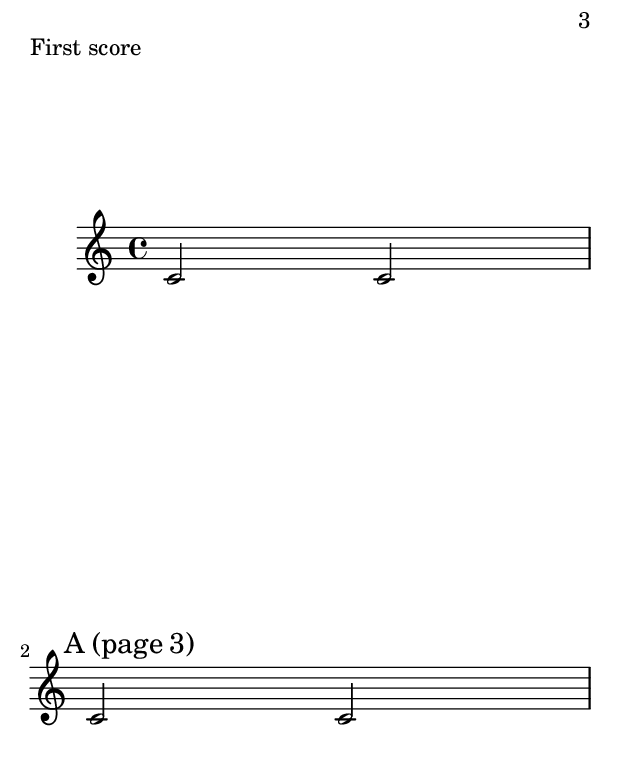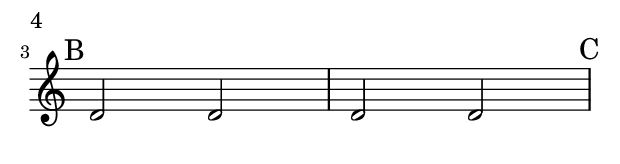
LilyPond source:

%% Do not edit this file; it is auto-generated from input/new
%% This file is in the public domain.
%% Note: this file works from version 2.12.0
\version "2.12.0"
\header {
  lsrtags = "spacing"
  texidoc = "Page labels may be placed inside music or at top-level,
and referred to in markups."
  doctitle = "Page label"
} % begin verbatim


#(set-default-paper-size "a6")

#(define-markup-command (toc-line layout props label text)
  (symbol? markup?)
  (interpret-markup layout props
   (markup #:fill-line (text #:page-ref label "8" "?"))))

\book {
  \markup \huge \fill-line { \null Title Page \null }

  \pageBreak

  \label #'toc
  \markup \column {
    \large \fill-line { \null Table of contents \null }
    \toc-line #'toc "Table of contents"
    \toc-line #'firstScore "First Score"
    \toc-line #'markA "Mark A"
    \toc-line #'markB "Mark B"
    \toc-line #'markC "Mark C"
    \toc-line #'unknown "Unknown label"
  }

  \pageBreak

  \label #'firstScore
  \score {
    \new Staff \relative c' {
      c2 c
      \mark \markup {
        A (page \concat { \page-ref #'markA "0" "?" ) }
      } \label #'markA
      c2 c
      \pageBreak
      \mark "B" \label #'markB
      d2 d
      d2 d
      \once \override Score.RehearsalMark #'break-visibility =
        #begin-of-line-invisible
      \mark "C" \label #'markC
    }
    \header { piece = "First score" }
  }
}
